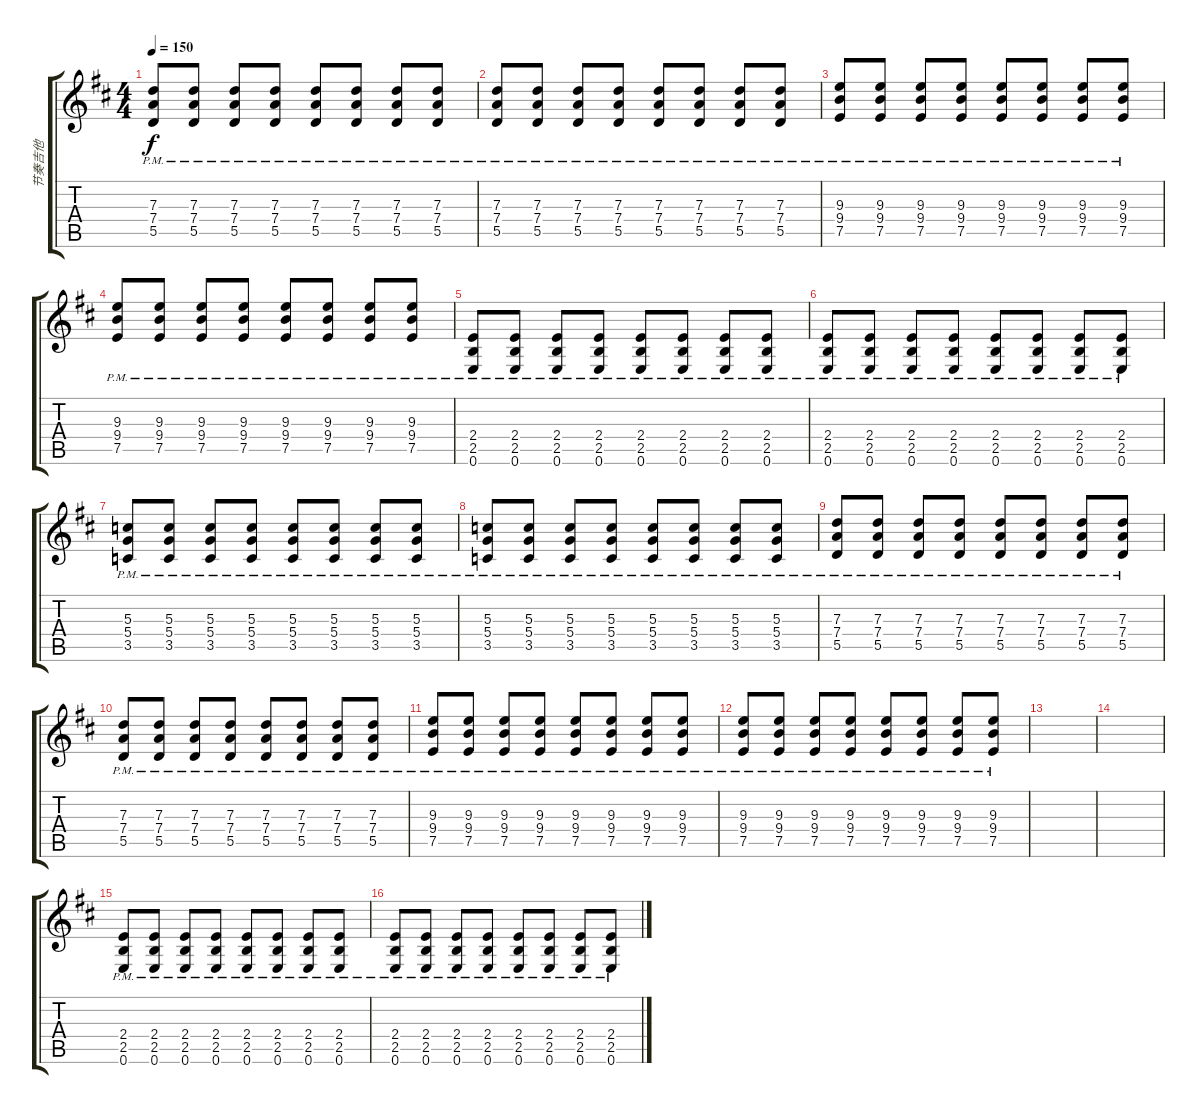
\track ("节奏吉他" "节奏吉他") {instrument distortionguitar}
\staff {score tabs}
\tuning (E4 B3 G3 D3 A2 E2) {hide}
\ts (4 4)
\tempo 150
\clef g2
\ks bminor
(7.3{pm} 7.4{pm} 5.5{pm}).8{dy f} (7.3{pm} 7.4{pm} 5.5{pm}).8 (7.3{pm} 7.4{pm} 5.5{pm}).8 (7.3{pm} 7.4{pm} 5.5{pm}).8 (7.3{pm} 7.4{pm} 5.5{pm}).8 (7.3{pm} 7.4{pm} 5.5{pm}).8 (7.3{pm} 7.4{pm} 5.5{pm}).8 (7.3{pm} 7.4{pm} 5.5{pm}).8 |
(7.3{pm} 7.4{pm} 5.5{pm}).8 (7.3{pm} 7.4{pm} 5.5{pm}).8 (7.3{pm} 7.4{pm} 5.5{pm}).8 (7.3{pm} 7.4{pm} 5.5{pm}).8 (7.3{pm} 7.4{pm} 5.5{pm}).8 (7.3{pm} 7.4{pm} 5.5{pm}).8 (7.3{pm} 7.4{pm} 5.5{pm}).8 (7.3{pm} 7.4{pm} 5.5{pm}).8 |
(9.3{pm} 9.4{pm} 7.5{pm}).8 (9.3{pm} 9.4{pm} 7.5{pm}).8 (9.3{pm} 9.4{pm} 7.5{pm}).8 (9.3{pm} 9.4{pm} 7.5{pm}).8 (9.3{pm} 9.4{pm} 7.5{pm}).8 (9.3{pm} 9.4{pm} 7.5{pm}).8 (9.3{pm} 9.4{pm} 7.5{pm}).8 (9.3{pm} 9.4{pm} 7.5{pm}).8 |
(9.3{pm} 9.4{pm} 7.5{pm}).8 (9.3{pm} 9.4{pm} 7.5{pm}).8 (9.3{pm} 9.4{pm} 7.5{pm}).8 (9.3{pm} 9.4{pm} 7.5{pm}).8 (9.3{pm} 9.4{pm} 7.5{pm}).8 (9.3{pm} 9.4{pm} 7.5{pm}).8 (9.3{pm} 9.4{pm} 7.5{pm}).8 (9.3{pm} 9.4{pm} 7.5{pm}).8 |
(2.4{pm} 2.5{pm} 0.6{pm}).8 (2.4{pm} 2.5{pm} 0.6{pm}).8 (2.4{pm} 2.5{pm} 0.6{pm}).8 (2.4{pm} 2.5{pm} 0.6{pm}).8 (2.4{pm} 2.5{pm} 0.6{pm}).8 (2.4{pm} 2.5{pm} 0.6{pm}).8 (2.4{pm} 2.5{pm} 0.6{pm}).8 (2.4{pm} 2.5{pm} 0.6{pm}).8 |
(2.4{pm} 2.5{pm} 0.6{pm}).8 (2.4{pm} 2.5{pm} 0.6{pm}).8 (2.4{pm} 2.5{pm} 0.6{pm}).8 (2.4{pm} 2.5{pm} 0.6{pm}).8 (2.4{pm} 2.5{pm} 0.6{pm}).8 (2.4{pm} 2.5{pm} 0.6{pm}).8 (2.4{pm} 2.5{pm} 0.6{pm}).8 (2.4{pm} 2.5{pm} 0.6{pm}).8 |
(5.3{pm} 5.4{pm} 3.5{pm}).8 (5.3{pm} 5.4{pm} 3.5{pm}).8 (5.3{pm} 5.4{pm} 3.5{pm}).8 (5.3{pm} 5.4{pm} 3.5{pm}).8 (5.3{pm} 5.4{pm} 3.5{pm}).8 (5.3{pm} 5.4{pm} 3.5{pm}).8 (5.3{pm} 5.4{pm} 3.5{pm}).8 (5.3{pm} 5.4{pm} 3.5{pm}).8 |
(5.3{pm} 5.4{pm} 3.5{pm}).8 (5.3{pm} 5.4{pm} 3.5{pm}).8 (5.3{pm} 5.4{pm} 3.5{pm}).8 (5.3{pm} 5.4{pm} 3.5{pm}).8 (5.3{pm} 5.4{pm} 3.5{pm}).8 (5.3{pm} 5.4{pm} 3.5{pm}).8 (5.3{pm} 5.4{pm} 3.5{pm}).8 (5.3{pm} 5.4{pm} 3.5{pm}).8 |
(7.3{pm} 7.4{pm} 5.5{pm}).8 (7.3{pm} 7.4{pm} 5.5{pm}).8 (7.3{pm} 7.4{pm} 5.5{pm}).8 (7.3{pm} 7.4{pm} 5.5{pm}).8 (7.3{pm} 7.4{pm} 5.5{pm}).8 (7.3{pm} 7.4{pm} 5.5{pm}).8 (7.3{pm} 7.4{pm} 5.5{pm}).8 (7.3{pm} 7.4{pm} 5.5{pm}).8 |
(7.3{pm} 7.4{pm} 5.5{pm}).8 (7.3{pm} 7.4{pm} 5.5{pm}).8 (7.3{pm} 7.4{pm} 5.5{pm}).8 (7.3{pm} 7.4{pm} 5.5{pm}).8 (7.3{pm} 7.4{pm} 5.5{pm}).8 (7.3{pm} 7.4{pm} 5.5{pm}).8 (7.3{pm} 7.4{pm} 5.5{pm}).8 (7.3{pm} 7.4{pm} 5.5{pm}).8 |
(9.3{pm} 9.4{pm} 7.5{pm}).8 (9.3{pm} 9.4{pm} 7.5{pm}).8 (9.3{pm} 9.4{pm} 7.5{pm}).8 (9.3{pm} 9.4{pm} 7.5{pm}).8 (9.3{pm} 9.4{pm} 7.5{pm}).8 (9.3{pm} 9.4{pm} 7.5{pm}).8 (9.3{pm} 9.4{pm} 7.5{pm}).8 (9.3{pm} 9.4{pm} 7.5{pm}).8 |
(9.3{pm} 9.4{pm} 7.5{pm}).8 (9.3{pm} 9.4{pm} 7.5{pm}).8 (9.3{pm} 9.4{pm} 7.5{pm}).8 (9.3{pm} 9.4{pm} 7.5{pm}).8 (9.3{pm} 9.4{pm} 7.5{pm}).8 (9.3{pm} 9.4{pm} 7.5{pm}).8 (9.3{pm} 9.4{pm} 7.5{pm}).8 (9.3{pm} 9.4{pm} 7.5{pm}).8 |
|
|
(2.4{pm} 2.5{pm} 0.6{pm}).8 (2.4{pm} 2.5{pm} 0.6{pm}).8 (2.4{pm} 2.5{pm} 0.6{pm}).8 (2.4{pm} 2.5{pm} 0.6{pm}).8 (2.4{pm} 2.5{pm} 0.6{pm}).8 (2.4{pm} 2.5{pm} 0.6{pm}).8 (2.4{pm} 2.5{pm} 0.6{pm}).8 (2.4{pm} 2.5{pm} 0.6{pm}).8 |
(2.4{pm} 2.5{pm} 0.6{pm}).8 (2.4{pm} 2.5{pm} 0.6{pm}).8 (2.4{pm} 2.5{pm} 0.6{pm}).8 (2.4{pm} 2.5{pm} 0.6{pm}).8 (2.4{pm} 2.5{pm} 0.6{pm}).8 (2.4{pm} 2.5{pm} 0.6{pm}).8 (2.4{pm} 2.5{pm} 0.6{pm}).8 (2.4{pm} 2.5{pm} 0.6{pm}).8
